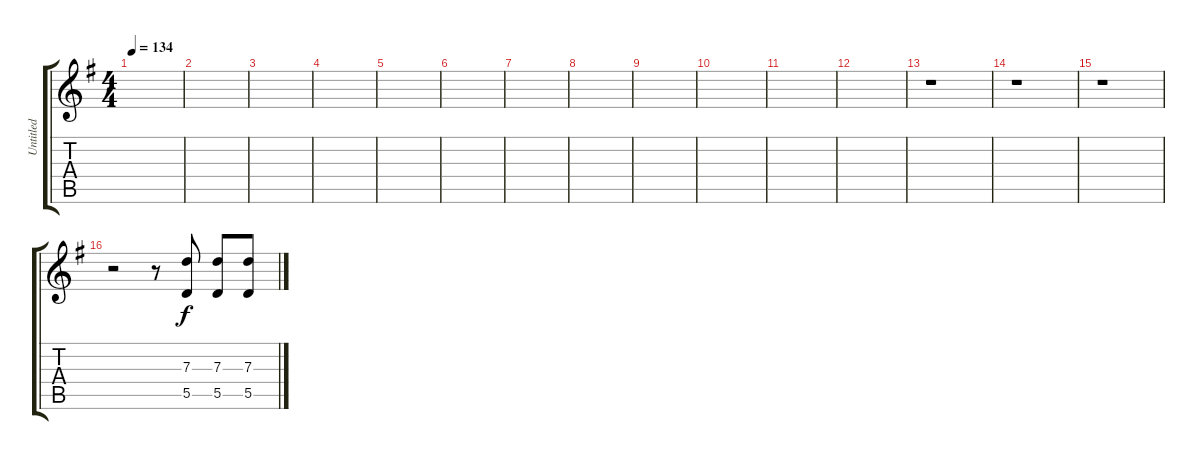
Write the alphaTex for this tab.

\track ("Untitled" "Untitled") {instrument distortionguitar}
\staff {score tabs}
\tuning (E4 B3 G3 D3 A2 D2) {hide}
\ts (4 4)
\tempo 134
\clef g2
\ks g
|
|
|
|
|
|
|
|
|
|
|
|
r.1 |
r.1 |
r.1 |
r.2 r.8 (7.3 5.5).8 (7.3 5.5).8 (7.3 5.5).8
